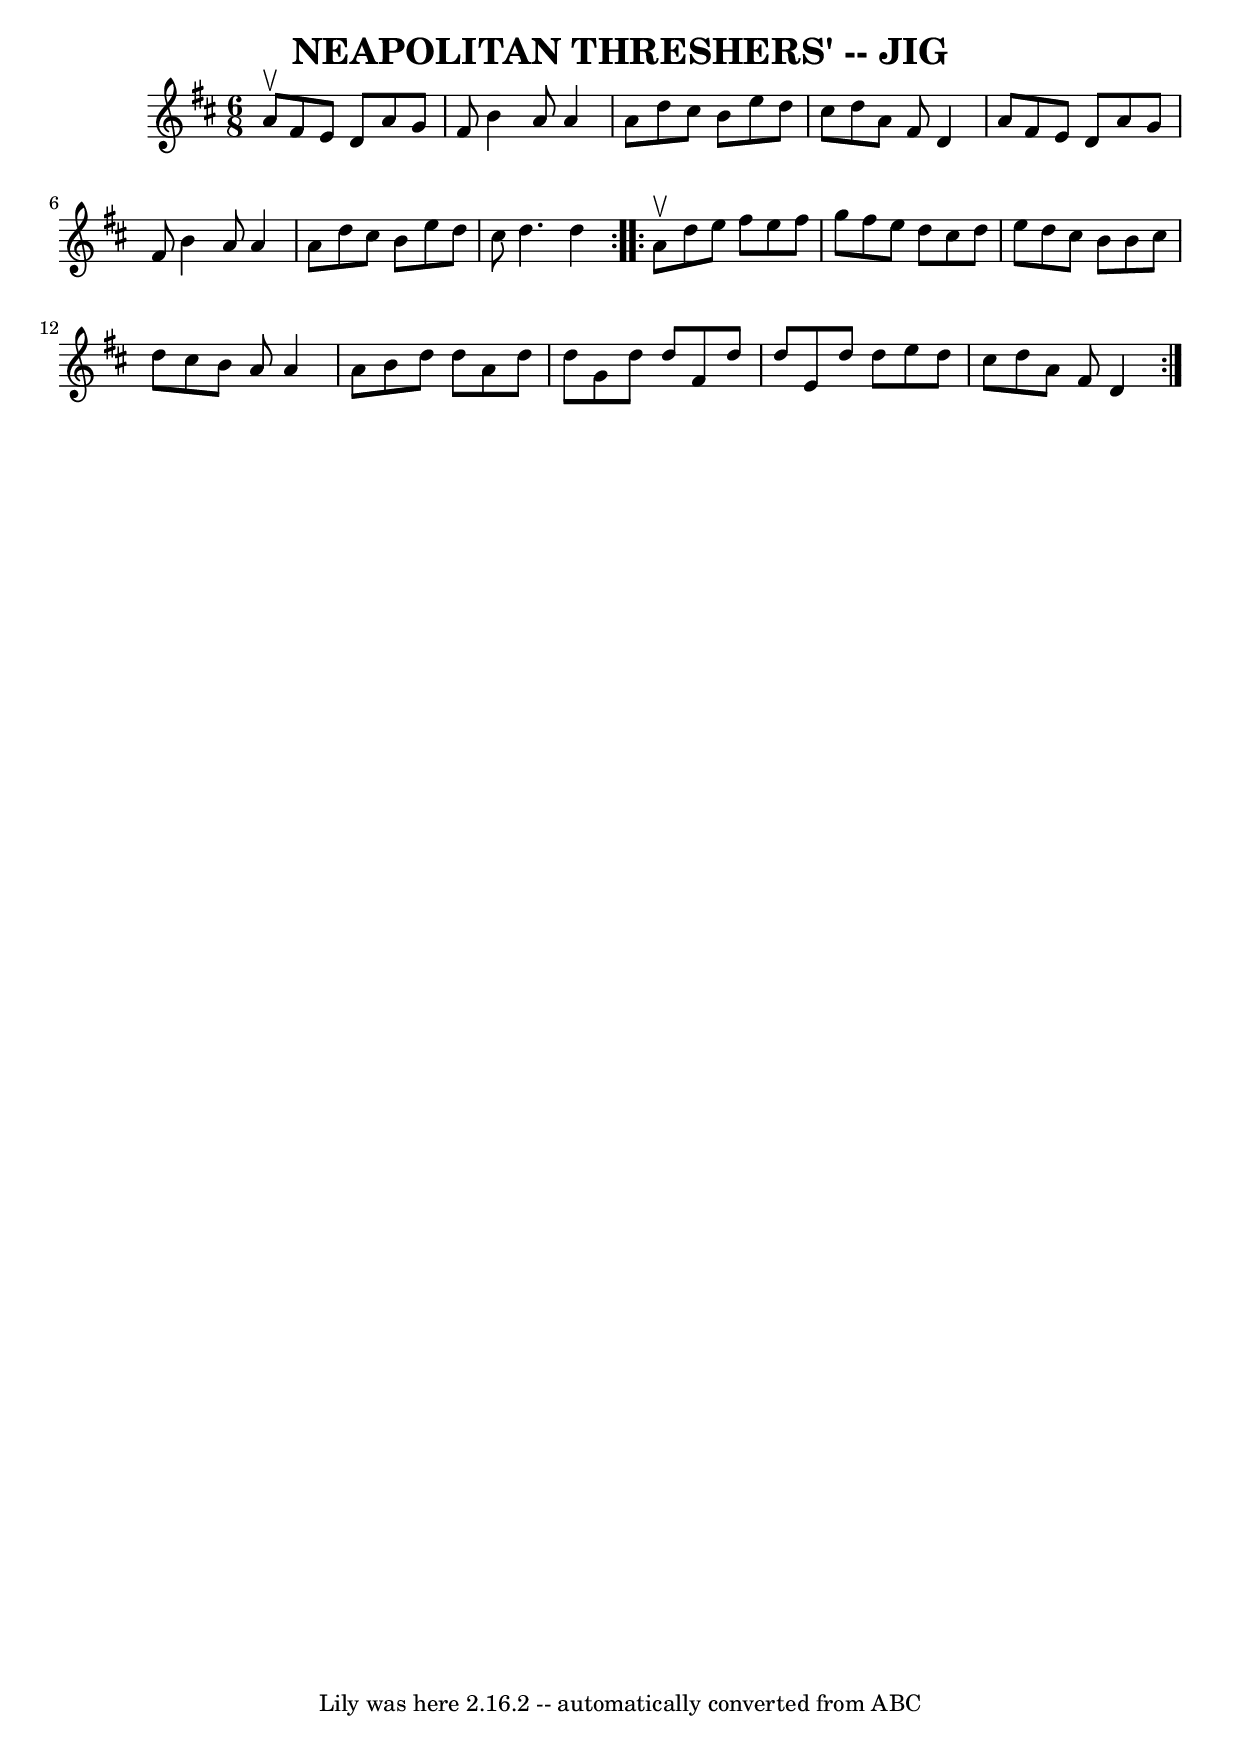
\version "2.16.2"
\include "Mammoth.ily"
\header {
  %% book = "Ryan's Mammoth Collection of Fiddle Tunes"
  crossRefNumber = "1"
  footnotes = ""
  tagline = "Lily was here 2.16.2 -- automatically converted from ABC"
  title = "NEAPOLITAN THRESHERS' -- JIG"

}
voicedefault =  {



  \repeat volta 2 {

    \time 6/8 
    \key d \major
    a'8^\upbow       |
    fis'8 e'8 d'8    
    a'8 g'8 fis'8    |
    b'4 a'8 a'4 a'8    |
    d''8   
    cis''8 b'8 e''8 d''8 cis''8    |
    d''8 a'8 fis'8    
    d'4 a'8        |
    fis'8 e'8 d'8 a'8 g'8 fis'8    
    |
    b'4 a'8 a'4 a'8    |
    d''8 cis''8 b'8 e''8 
    d''8 cis''8    |
    d''4. d''4    
  }     
  \repeat volta 2 {
    a'8^\upbow       |
    d''8 e''8 fis''8 e''8 fis''8 g''8    
    |
    fis''8 e''8 d''8 cis''8 d''8 e''8    |
    d''8  
    cis''8 b'8 b'8 cis''8 d''8    |
    cis''8 b'8 a'8    
    a'4 a'8        |
    b'8 d''8 d''8 a'8 d''8 d''8    
    |
    g'8 d''8 d''8 fis'8 d''8 d''8    |
    e'8    
    d''8 d''8 e''8 d''8 cis''8    |
    d''8 a'8 fis'8    
    d'4    
  }   

}

\score{
  <<

    \context Staff="default"
    {
      \voicedefault 
      
    }

  >>
  \layout {
    
  }
  \midi {
  }

}
